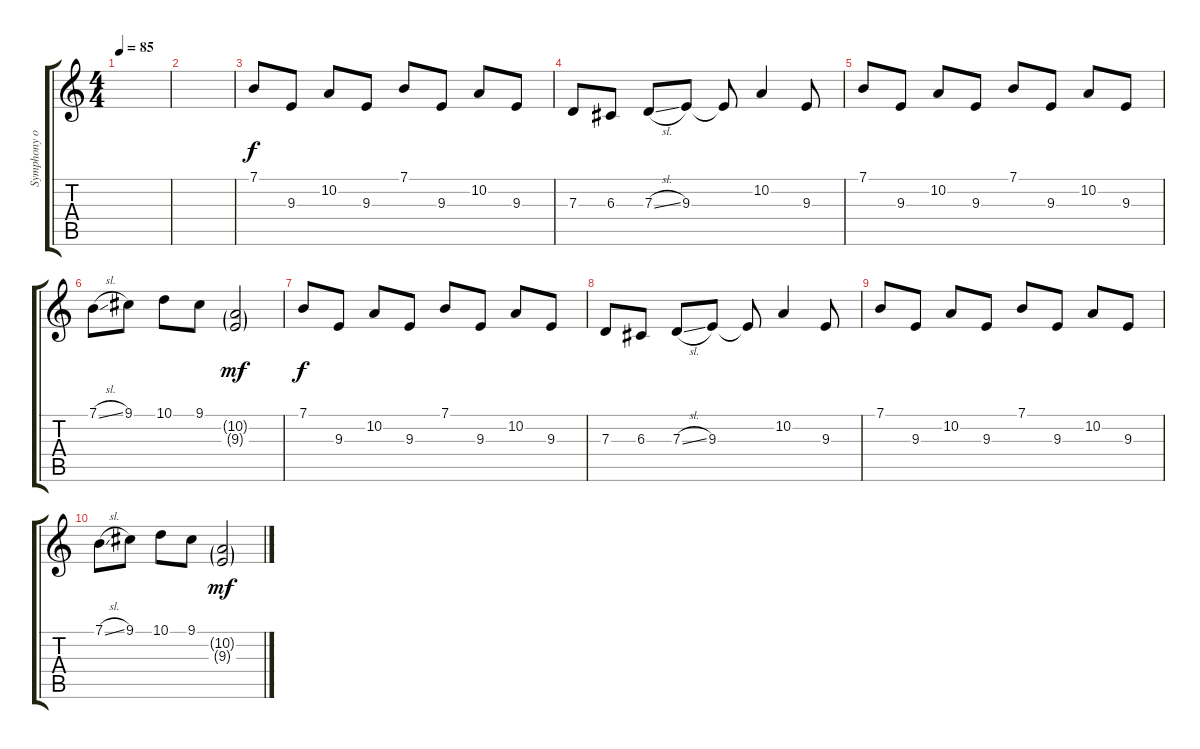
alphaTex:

\track ("Symphony orchestra" "Symphony o") {instrument violin}
\staff {score tabs}
\tuning (E4 B3 G3 D3 A2 E2) {hide}
\ts (4 4)
\tempo 85
\clef g2
\ks c
|
|
7.1.8 9.3.8 10.2.8 9.3.8 7.1.8 9.3.8 10.2.8 9.3.8 |
7.3.8 6.3.8 7.3{sl}.8 9.3.8 9.3{t}.8 10.2.4 9.3.8 |
7.1.8 9.3.8 10.2.8 9.3.8 7.1.8 9.3.8 10.2.8 9.3.8 |
7.1{sl}.8 9.1.8 10.1.8 9.1.8 (10.2{g} 9.3{g}).2{dy mf} |
7.1.8{dy f} 9.3.8 10.2.8 9.3.8 7.1.8 9.3.8 10.2.8 9.3.8 |
7.3.8 6.3.8 7.3{sl}.8 9.3.8 9.3{t}.8 10.2.4 9.3.8 |
7.1.8 9.3.8 10.2.8 9.3.8 7.1.8 9.3.8 10.2.8 9.3.8 |
7.1{sl}.8 9.1.8 10.1.8 9.1.8 (10.2{g} 9.3{g}).2{dy mf}
